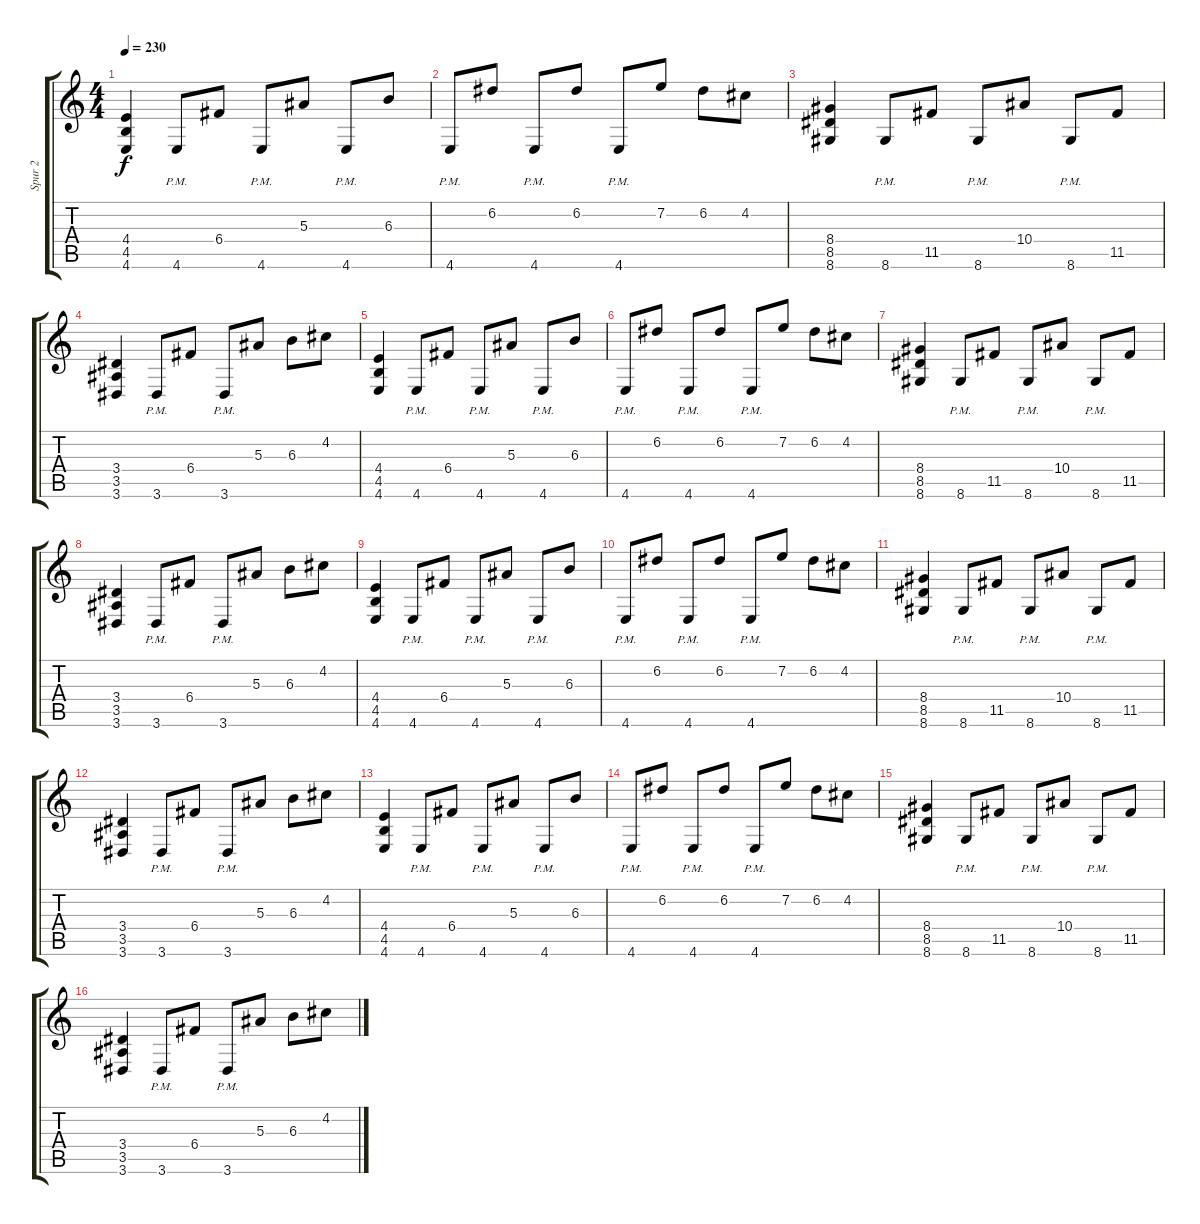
\track ("Spur 2" "Spur 2") {instrument distortionguitar}
\staff {score tabs}
\tuning (D4 A3 F3 C3 G2 C2) {hide}
\ts (4 4)
\tempo 230
\clef g2
\ks c
(4.4 4.5 4.6).4{dy f} 4.6{pm}.8 6.4.8 4.6{pm}.8 5.3.8 4.6{pm}.8 6.3.8 |
4.6{pm}.8 6.2.8 4.6{pm}.8 6.2.8 4.6{pm}.8 7.2.8 6.2.8 4.2.8 |
(8.4 8.5 8.6).4 8.6{pm}.8 11.5.8 8.6{pm}.8 10.4.8 8.6{pm}.8 11.5.8 |
(3.4 3.5 3.6).4 3.6{pm}.8 6.4.8 3.6{pm}.8 5.3.8 6.3.8 4.2.8 |
(4.4 4.5 4.6).4 4.6{pm}.8 6.4.8 4.6{pm}.8 5.3.8 4.6{pm}.8 6.3.8 |
4.6{pm}.8 6.2.8 4.6{pm}.8 6.2.8 4.6{pm}.8 7.2.8 6.2.8 4.2.8 |
(8.4 8.5 8.6).4 8.6{pm}.8 11.5.8 8.6{pm}.8 10.4.8 8.6{pm}.8 11.5.8 |
(3.4 3.5 3.6).4 3.6{pm}.8 6.4.8 3.6{pm}.8 5.3.8 6.3.8 4.2.8 |
(4.4 4.5 4.6).4 4.6{pm}.8 6.4.8 4.6{pm}.8 5.3.8 4.6{pm}.8 6.3.8 |
4.6{pm}.8 6.2.8 4.6{pm}.8 6.2.8 4.6{pm}.8 7.2.8 6.2.8 4.2.8 |
(8.4 8.5 8.6).4 8.6{pm}.8 11.5.8 8.6{pm}.8 10.4.8 8.6{pm}.8 11.5.8 |
(3.4 3.5 3.6).4 3.6{pm}.8 6.4.8 3.6{pm}.8 5.3.8 6.3.8 4.2.8 |
(4.4 4.5 4.6).4 4.6{pm}.8 6.4.8 4.6{pm}.8 5.3.8 4.6{pm}.8 6.3.8 |
4.6{pm}.8 6.2.8 4.6{pm}.8 6.2.8 4.6{pm}.8 7.2.8 6.2.8 4.2.8 |
(8.4 8.5 8.6).4 8.6{pm}.8 11.5.8 8.6{pm}.8 10.4.8 8.6{pm}.8 11.5.8 |
(3.4 3.5 3.6).4 3.6{pm}.8 6.4.8 3.6{pm}.8 5.3.8 6.3.8 4.2.8
